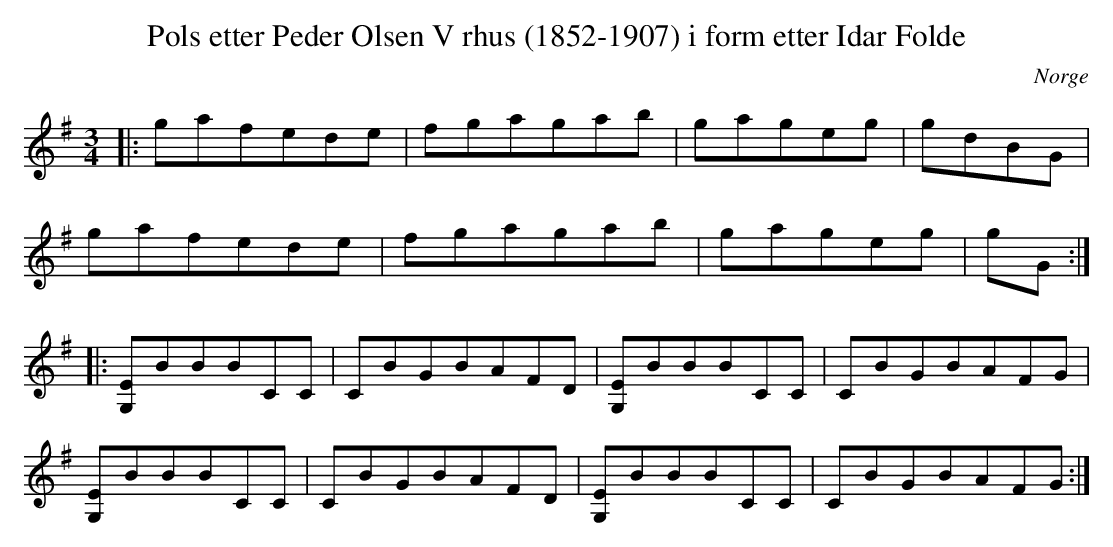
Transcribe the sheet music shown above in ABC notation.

X:1
T:Pols etter Peder Olsen V rhus (1852-1907) i form etter Idar Folde
O:Norge
M:3/4
L:1/8
K:G
|: gafede | fgagab | gageg | gdBG |
   gafede | fgagab | gageg | gG :|
|: [G,E]BBBCC | CBGBAFD | [G,E]BBBCC | CBGBAFG  |
   [G,E]BBBCC | CBGBAFD | [G,E]BBBCC | CBGBAFG :|
